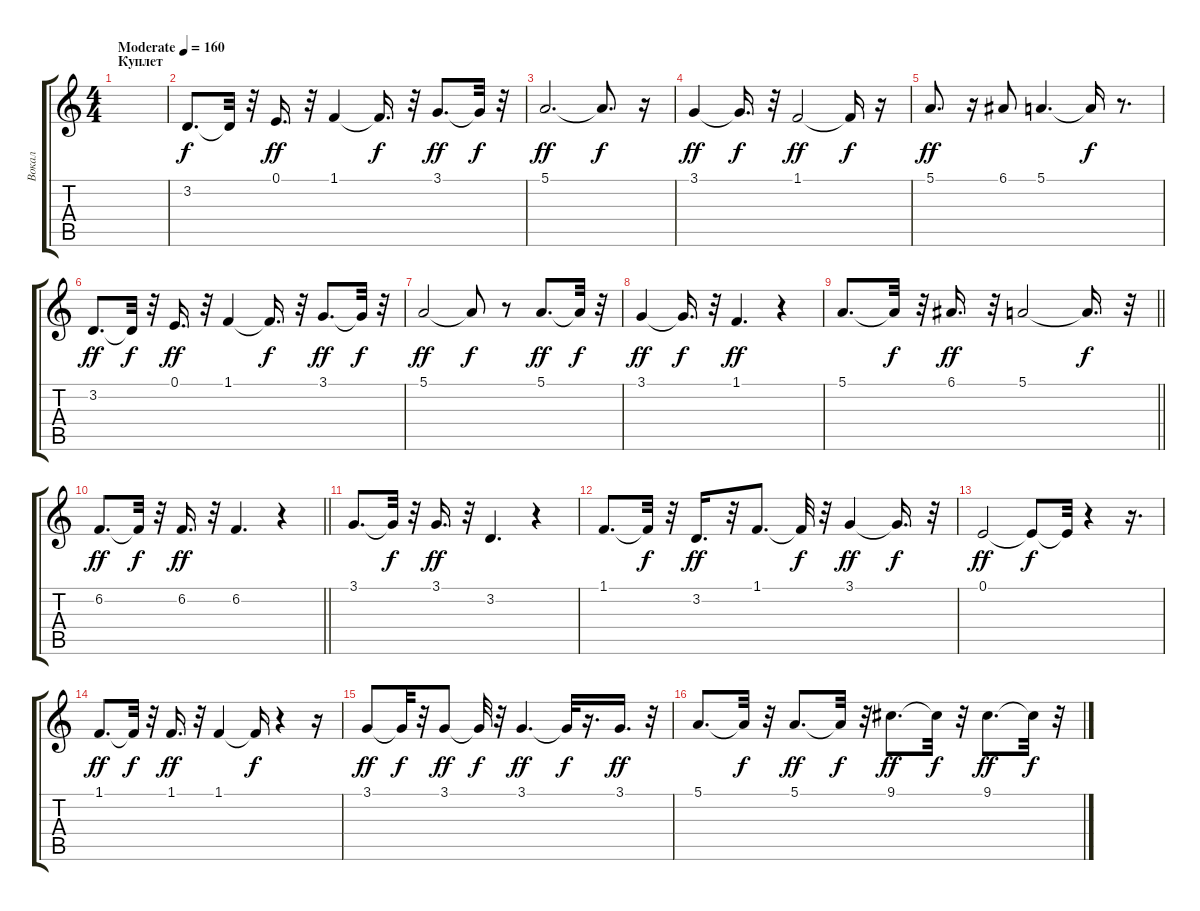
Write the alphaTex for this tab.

\track ("Вокал" "Вокал") {instrument flute}
\staff {score tabs}
\tuning (E4 B3 G3 D3 A2 E2) {hide}
\ts (4 4)
\section ("" "Куплет")
\tempo (160 "Moderate")
\clef g2
\ks c
|
3.2.8{d} 3.2{t}.32{dy f} r.32 0.1.16{d dy ff} r.32 1.1.4 1.1{t}.16{d dy f} r.32 3.1.8{d dy ff} 3.1{t}.32{dy f} r.32 |
5.1.2{d dy ff} 5.1{t}.8{d dy f} r.16 |
3.1.4{dy ff} 3.1{t}.16{d dy f} r.32 1.1.2{dy ff} 1.1{t}.16{dy f} r.16 |
5.1.8{d dy ff} r.16 6.1.8 5.1.4{d} 5.1{t}.16{dy f} r.8{d} |
3.2.8{d dy ff} 3.2{t}.32{dy f} r.32 0.1.16{d dy ff} r.32 1.1.4 1.1{t}.16{d dy f} r.32 3.1.8{d dy ff} 3.1{t}.32{dy f} r.32 |
5.1.2{dy ff} 5.1{t}.8{dy f} r.8 5.1.8{d dy ff} 5.1{t}.32{dy f} r.32 |
3.1.4{dy ff} 3.1{t}.16{d dy f} r.32 1.1.4{d dy ff} r.4 |
\barLineRight lightlight
5.1.8{d} 5.1{t}.32{dy f} r.32 6.1.16{d dy ff} r.32 5.1.2 5.1{t}.16{d dy f} r.32 |
\section ("" " ")
\barLineRight lightlight
6.2.8{d dy ff} 6.2{t}.32{dy f} r.32 6.2.16{d dy ff} r.32 6.2.4{d} r.4 |
3.1.8{d} 3.1{t}.32{dy f} r.32 3.1.16{d dy ff} r.32 3.2.4{d} r.4 |
1.1.8{d} 1.1{t}.32{dy f} r.32 3.2.16{d dy ff} r.32 1.1.8{d} 1.1{t}.32{dy f} r.32 3.1.4{dy ff} 3.1{t}.16{d dy f} r.32 |
0.1.2{dy ff} 0.1{t}.8{dy f} 0.1{t}.32 r.4 r.16{d} |
1.1.8{d dy ff} 1.1{t}.32{dy f} r.32 1.1.16{d dy ff} r.32 1.1.4 1.1{t}.16{dy f} r.4 r.16 |
3.1.8{dy ff} 3.1{t}.32{dy f} r.32 3.1.8{dy ff} 3.1{t}.32{dy f} r.32 3.1.4{d dy ff} 3.1{t}.32{dy f} r.16{d} 3.1.16{d dy ff} r.32 |
5.1.8{d} 5.1{t}.32{dy f} r.32 5.1.8{d dy ff} 5.1{t}.32{dy f} r.32 9.1.8{d dy ff} 9.1{t}.32{dy f} r.32 9.1.8{d dy ff} 9.1{t}.32{dy f} r.32
